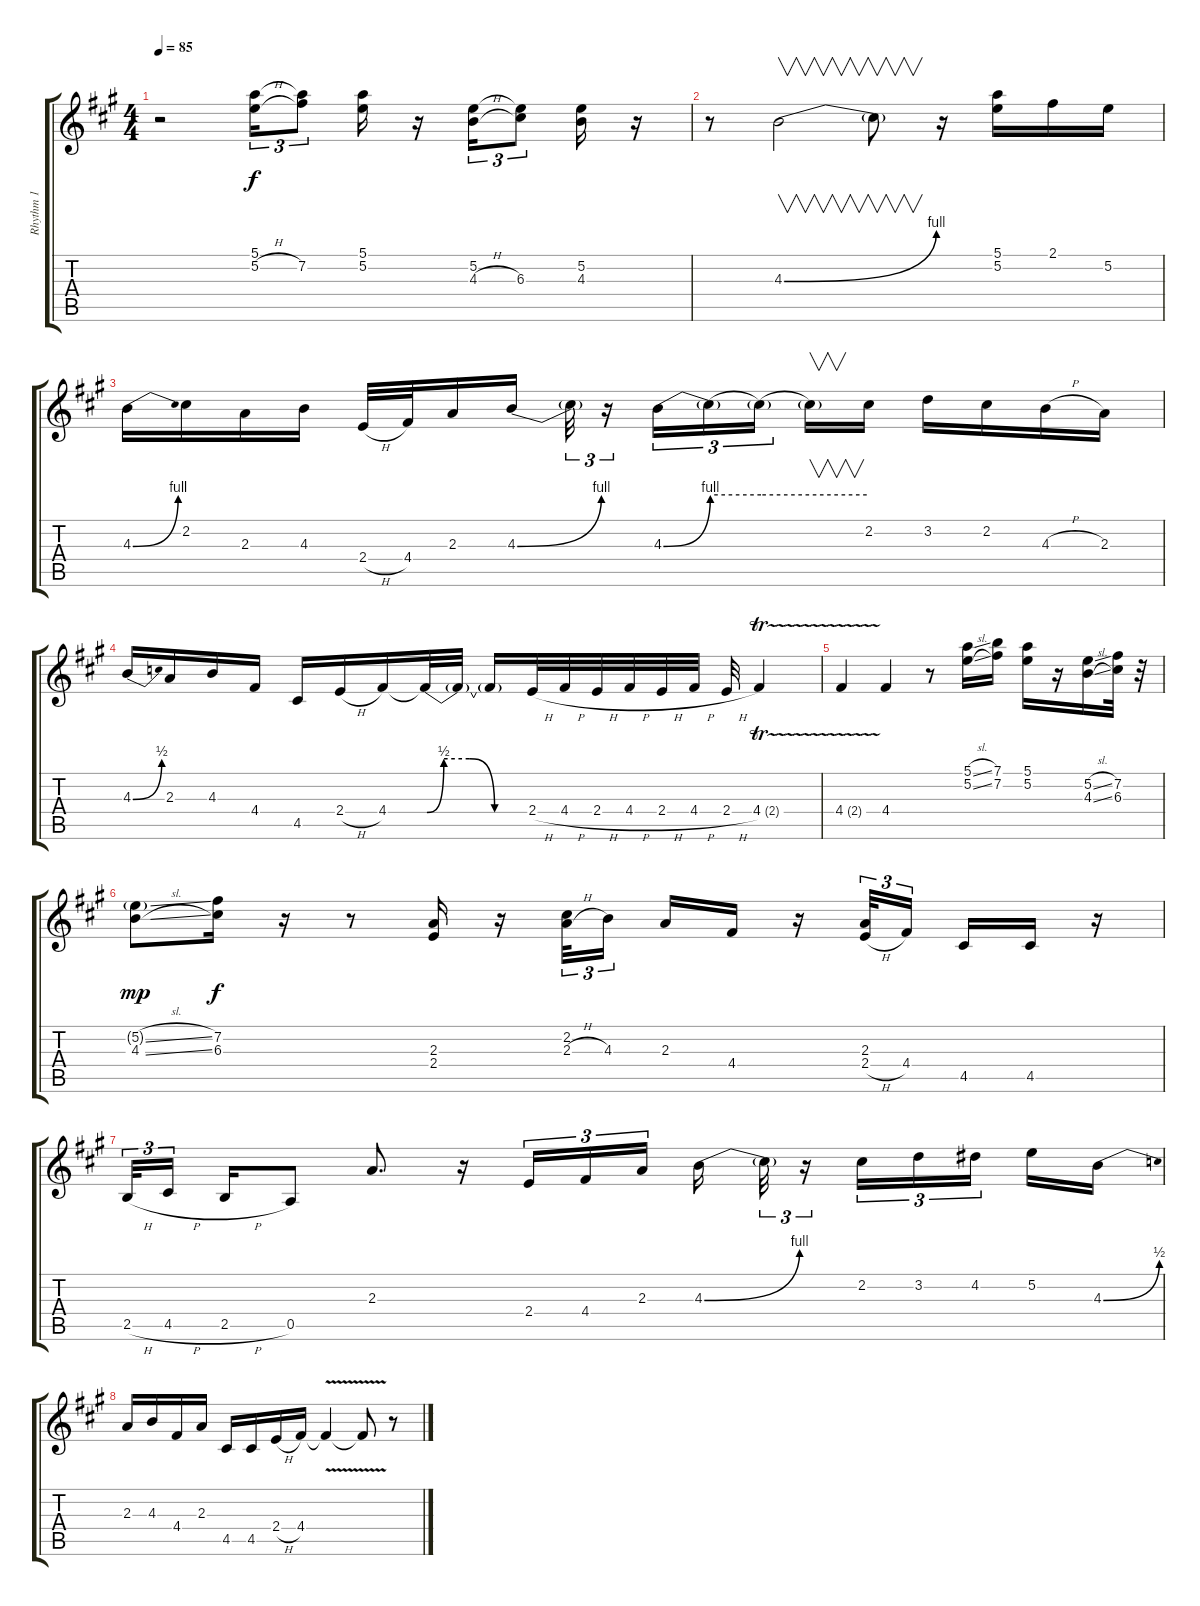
\track ("Rhythm 1" "Rhythm 1") {instrument electricguitarjazz}
\staff {score tabs}
\tuning (E4 B3 G3 D3 A2 E2) {hide}
\ts (4 4)
\tempo 85
\clef g2
\ks a
r.2{dy f instrument electricguitarjazz} (5.1 5.2{h}).16{tu (3 2)} (5.1{t} 7.2).8{tu (3 2)} (5.1 5.2).16 r.16 (5.2 4.3{h}).16{tu (3 2)} (5.2{t} 6.3).8{tu (3 2)} (5.2 4.3).16 r.16 |
r.8 4.3{be (bend 0 0 60 4)}.2{v} 4.3{t}.8{v} r.16 (5.1 5.2).16 2.1.16 5.2.16 |
4.3{be (bend 0 0 60 4)}.16 2.2.16 2.3.16 4.3.16 2.4{h}.32 4.4.32 2.3.16 4.3{be (bend 0 0 60 4)}.16{beam splitsecondary} 4.3{t}.32{tu (3 2)} r.16{tu (3 2)} 4.3{be (bend 0 0 60 4)}.16{tu (3 2)} 4.3{be (hold 0 4 60 4) t}.16{tu (3 2)} 4.3{be (hold 0 4 60 4) t}.16{tu (3 2) beam splitsecondary} 4.3{t}.16{v} 2.2.16 3.2.16 2.2.16 4.3{h}.16 2.3.16 |
4.3{be (bend 0 0 60 2)}.16 2.3.16 4.3.16 4.4.16 4.5.16 2.4{h}.16 4.4.16 4.4{be (custom 0 0 10 2 25 2 40 0 60 0) t}.32 4.4{t}.32 4.4{t}.16 2.4{h}.32 4.4{h}.32 2.4{h}.32 4.4{h}.32 2.4{h}.32 4.4{h}.32 2.4{h}.32 4.4{tr (2 32)}.4 |
4.4{tr (2 32)}.4 4.4.4 r.8 (5.1{sl} 5.2{sl}).16 (7.1 7.2).16 (5.1 5.2).16 r.16 (5.2{sl} 4.3{sl}).16 (7.2 6.3).32 r.32 |
(5.2{sl g} 4.3{sl}).8{dy mp} (7.2 6.3).16{dy f} r.16 r.8 (2.3 2.4).16 r.16 (2.2 2.3{h}).32{tu (3 2)} 4.3.16{tu (3 2) beam splitsecondary} 2.3.16 4.4.16 r.16 (2.3 2.4{h}).32{tu (3 2)} 4.4.16{tu (3 2) beam splitsecondary} 4.5.16 4.5.16 r.16 |
2.5{h}.32{tu (3 2)} 4.5{h}.16{tu (3 2) beam splitsecondary} 2.5{h}.16 0.5.8 2.3.8{d} r.16 2.4.16{tu (3 2)} 4.4.16{tu (3 2)} 2.3.16{tu (3 2) beam splitsecondary} 4.3{be (bend 0 0 60 4)}.16 4.3{t}.32{tu (3 2)} r.16{tu (3 2)} 2.2.16{tu (3 2)} 3.2.16{tu (3 2)} 4.2.16{tu (3 2) beam splitsecondary} 5.2.16 4.3{be (bend 0 0 60 2)}.16 |
2.3.16 4.3.16 4.4.16 2.3.16 4.5.16 4.5.16 2.4{h}.16 4.4.16 4.4{v t}.4 4.4{v t}.8 r.8
